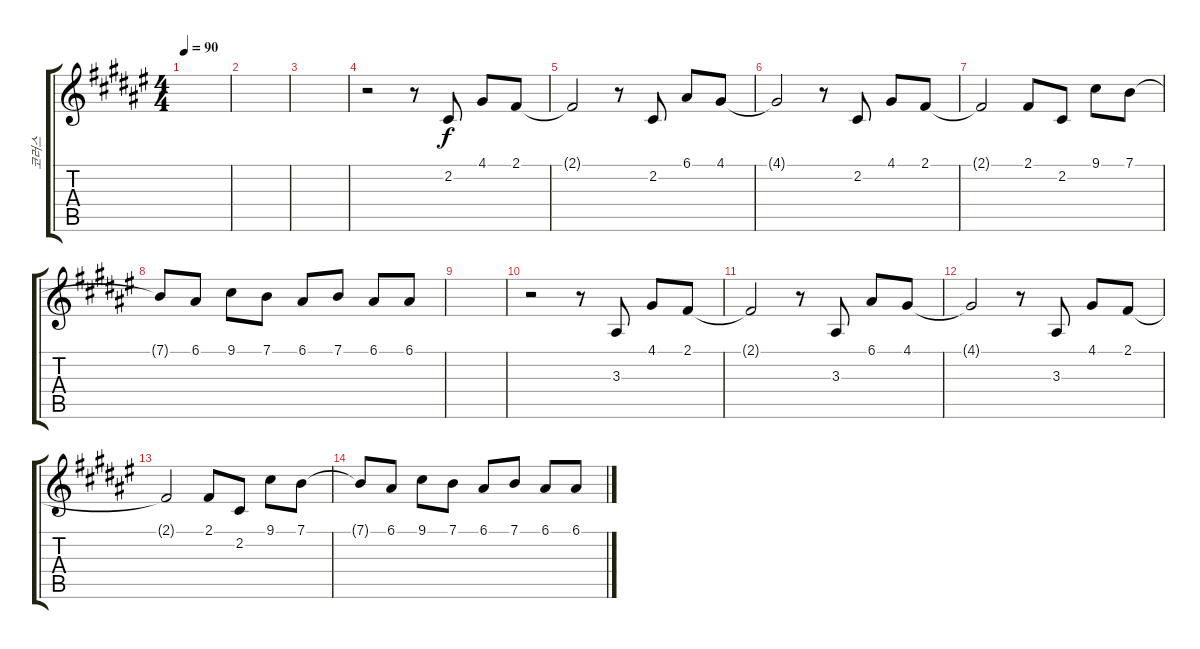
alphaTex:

\track ("코러스" "코러스") {instrument lead6voice}
\staff {score tabs}
\tuning (E4 B3 G3 D3 A2 E2) {hide}
\ts (4 4)
\tempo 90
\clef g2
\ks f#
|
|
|
r.2 r.8 2.2.8 4.1.8 2.1.8 |
2.1{t}.2 r.8 2.2.8 6.1.8 4.1.8 |
4.1{t}.2 r.8 2.2.8 4.1.8 2.1.8 |
2.1{t}.2 2.1.8 2.2.8 9.1.8 7.1.8 |
7.1{t}.8 6.1.8 9.1.8 7.1.8 6.1.8 7.1.8 6.1.8 6.1.8 |
|
r.2 r.8 3.3.8 4.1.8 2.1.8 |
2.1{t}.2 r.8 3.3.8 6.1.8 4.1.8 |
4.1{t}.2 r.8 3.3.8 4.1.8 2.1.8 |
2.1{t}.2 2.1.8 2.2.8 9.1.8 7.1.8 |
7.1{t}.8 6.1.8 9.1.8 7.1.8 6.1.8 7.1.8 6.1.8 6.1.8
